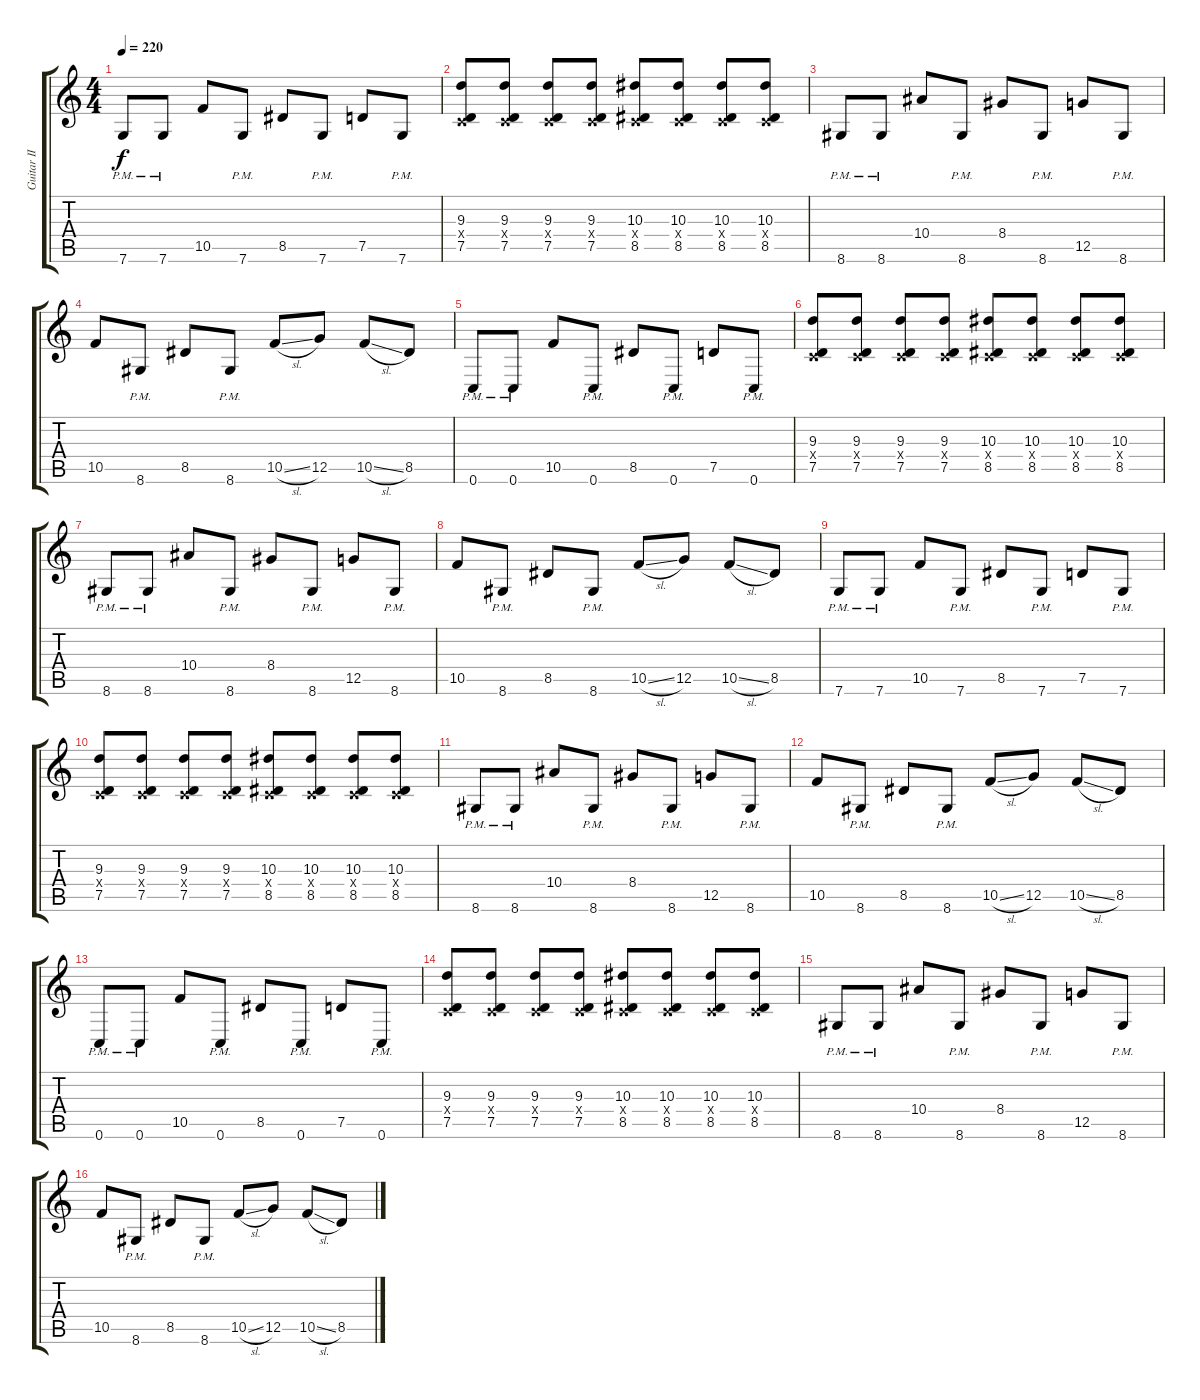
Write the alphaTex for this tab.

\track ("Guitar II" "Guitar II") {instrument overdrivenguitar}
\staff {score tabs}
\tuning (D4 A3 F3 C3 G2 C2) {hide}
\ts (4 4)
\tempo 220
\clef g2
\ks c
7.6{pm}.8{dy f} 7.6{pm}.8 10.5.8 7.6{pm}.8 8.5.8 7.6{pm}.8 7.5.8 7.6{pm}.8 |
(9.3 0.4{x} 7.5).8 (9.3 0.4{x} 7.5).8 (9.3 0.4{x} 7.5).8 (9.3 0.4{x} 7.5).8 (10.3 0.4{x} 8.5).8 (10.3 0.4{x} 8.5).8 (10.3 0.4{x} 8.5).8 (10.3 0.4{x} 8.5).8 |
8.6{pm}.8 8.6{pm}.8 10.4.8 8.6{pm}.8 8.4.8 8.6{pm}.8 12.5.8 8.6{pm}.8 |
10.5.8 8.6{pm}.8 8.5.8 8.6{pm}.8 10.5{sl}.8 12.5.8 10.5{sl}.8 8.5.8 |
0.6{pm}.8 0.6{pm}.8 10.5.8 0.6{pm}.8 8.5.8 0.6{pm}.8 7.5.8 0.6{pm}.8 |
(9.3 0.4{x} 7.5).8 (9.3 0.4{x} 7.5).8 (9.3 0.4{x} 7.5).8 (9.3 0.4{x} 7.5).8 (10.3 0.4{x} 8.5).8 (10.3 0.4{x} 8.5).8 (10.3 0.4{x} 8.5).8 (10.3 0.4{x} 8.5).8 |
8.6{pm}.8 8.6{pm}.8 10.4.8 8.6{pm}.8 8.4.8 8.6{pm}.8 12.5.8 8.6{pm}.8 |
10.5.8 8.6{pm}.8 8.5.8 8.6{pm}.8 10.5{sl}.8 12.5.8 10.5{sl}.8 8.5.8 |
7.6{pm}.8 7.6{pm}.8 10.5.8 7.6{pm}.8 8.5.8 7.6{pm}.8 7.5.8 7.6{pm}.8 |
(9.3 0.4{x} 7.5).8 (9.3 0.4{x} 7.5).8 (9.3 0.4{x} 7.5).8 (9.3 0.4{x} 7.5).8 (10.3 0.4{x} 8.5).8 (10.3 0.4{x} 8.5).8 (10.3 0.4{x} 8.5).8 (10.3 0.4{x} 8.5).8 |
8.6{pm}.8 8.6{pm}.8 10.4.8 8.6{pm}.8 8.4.8 8.6{pm}.8 12.5.8 8.6{pm}.8 |
10.5.8 8.6{pm}.8 8.5.8 8.6{pm}.8 10.5{sl}.8 12.5.8 10.5{sl}.8 8.5.8 |
0.6{pm}.8 0.6{pm}.8 10.5.8 0.6{pm}.8 8.5.8 0.6{pm}.8 7.5.8 0.6{pm}.8 |
(9.3 0.4{x} 7.5).8 (9.3 0.4{x} 7.5).8 (9.3 0.4{x} 7.5).8 (9.3 0.4{x} 7.5).8 (10.3 0.4{x} 8.5).8 (10.3 0.4{x} 8.5).8 (10.3 0.4{x} 8.5).8 (10.3 0.4{x} 8.5).8 |
8.6{pm}.8 8.6{pm}.8 10.4.8 8.6{pm}.8 8.4.8 8.6{pm}.8 12.5.8 8.6{pm}.8 |
10.5.8 8.6{pm}.8 8.5.8 8.6{pm}.8 10.5{sl}.8 12.5.8 10.5{sl}.8 8.5.8
